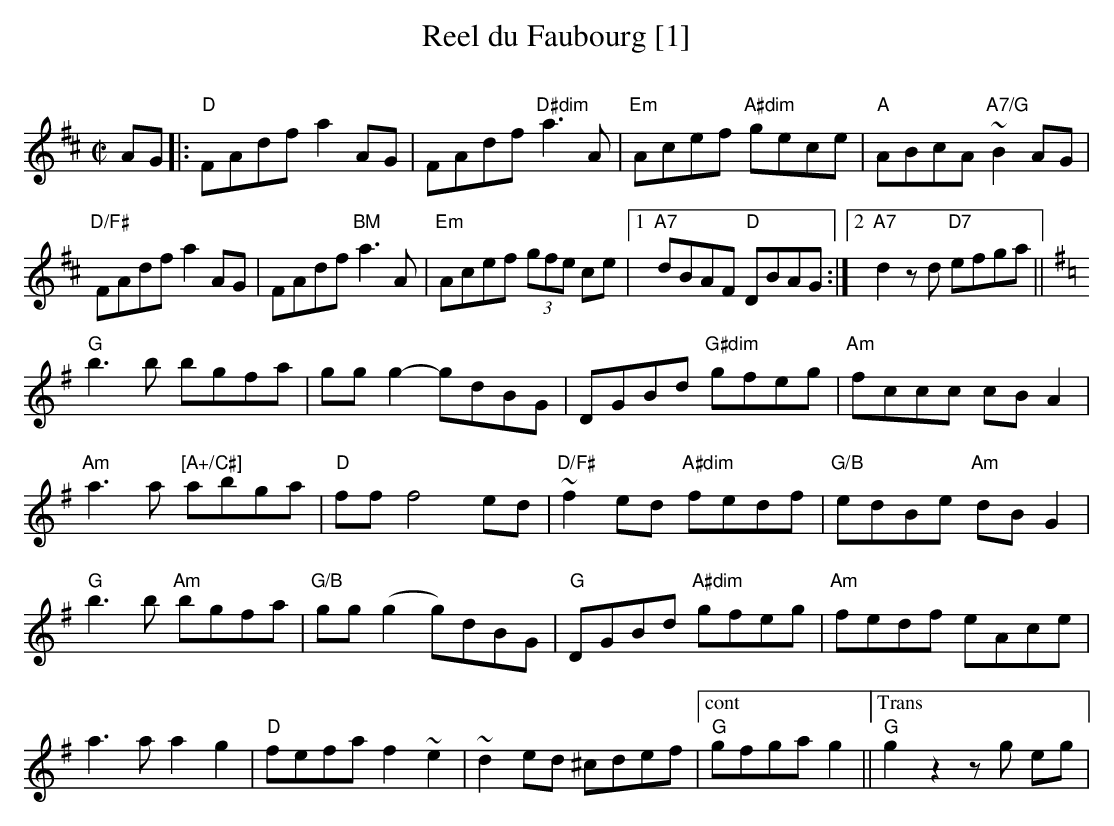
X:1
T:Reel du Faubourg [1]
C:
M:C|
L:1/8
K:D
AG|:"D" FAdf a2AG | FAdf "D#dim"a3A | "Em"Acef "A#dim"gece | "A"ABcA "A7/G"~B2 AG |
"D/F#"FAdf a2 AG | FAdf "BM"a3A | "Em"Acef (3gfe ce | [1 "A7"dBAF "D"DBAG :|[2"A7"d2zd "D7"efga ||
K:G
"G"b3 b bgfa|gg g2-gdBG|DGBd "G#dim"gfeg|"Am"fccc cB A2 |
"Am"a3a "[A+/C#]"abga | "D"ff f4 ed | "D/F#"~f2ed "A#dim"fedf | "G/B"edBe "Am"dBG2|
"G"b3 b "Am"bgfa | "G/B"gg(g2 g)dBG | "G"DGBd "A#dim"gfeg |"Am"fedf eAce |
a3a a2g2 | "D"fefa f2~e2 | ~d2 ed ^cdef |["cont" "G"gfga g2||["Trans""G"g2z2zg eg|
